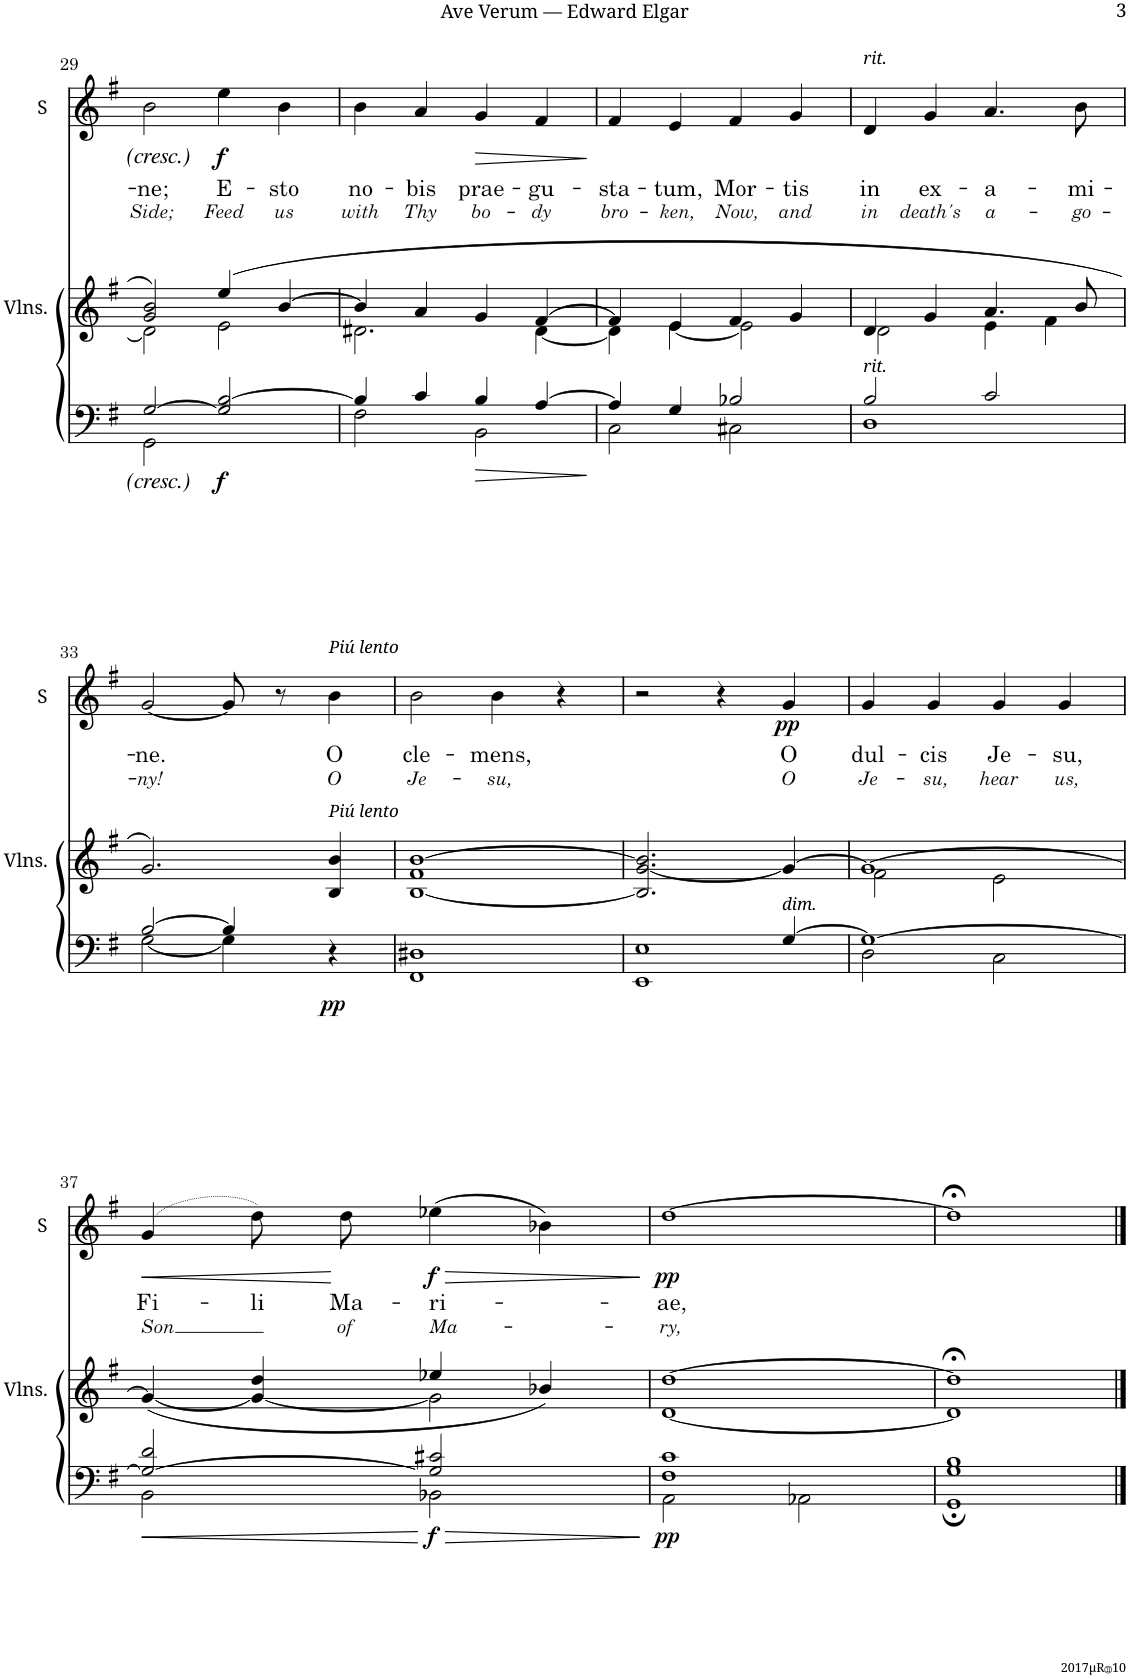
**kern	**dynam	**kern	**kern	**text	**text	**dynam
*part3	*part3	*part2	*part1	*part1	*part1	*part1
*staff3	*staff3	*staff2	*staff1	*staff1	*staff1	*staff1
*I"Violonchelos (sección)	*	*I"Organ.	*I"Soprano	*	*	*
*	*	*	*I'S	*	*	*
!!LO:PB:g=z
*clefF4	*	*clefG2	*clefG2	*	*	*
*k[f#]	*	*k[f#]	*k[f#]	*	*	*
*M4/4	*	*M4/4	*M4/4	*	*	*
=29	=29	=29	=29	=29	=29	=29
*^	*	*^	*	*	*	*
!	!	!	!	!	!	!LO:LY:b	!LO:LY:b	!
[2G/	2GG\	.	2g/ 2b/	2d\]	2b\	ne;	Side;	.
!	!	!LO:DY:b	!	!	!	!LO:LY:b	!LO:LY:b	!LO:DY:b
2G/] [2B/	2ryy	f	(4ee/	2e\	4ee\	E-	Feed	f
!	!	!	!	!	!	!LO:LY:b	!LO:LY:b	!
.	.	.	[4b/	.	4b\	sto	us	.
=30	=30	=30	=30	=30	=30	=30	=30	=30
!	!	!	!	!	!	!LO:LY:b	!LO:LY:b	!
4B/]	2F#\	.	4b/]	2.d#X\	4b\	no-	with	.
!	!	!	!	!	!	!LO:LY:b	!LO:LY:b	!
4c/	.	.	4a/	.	4a/	bis	Thy	.
!	!	!LO:HP:b	!	!	!	!LO:LY:b	!LO:LY:b	!LO:HP:b
4B/	2BB\	>	4g/	.	4g/	prae-	bo-	>
!	!	!	!	!	!	!LO:LY:b	!LO:LY:b	!
[4A/	.	.	[4f#/	[4d#\	4f#/	gu-	dy	.
*v	*v	*	*	*	*	*	*	*
*	*	*v	*v	*	*	*	*
.	]	.	.	.	.	]
=31	=31	=31	=31	=31	=31	=31
*^	*	*^	*	*	*	*
!	!	!	!	!	!	!LO:LY:b	!LO:LY:b	!
4A/]	2C\	.	4f#/]	4d#\]	4f#/	sta-	bro-	.
!	!	!	!	!	!	!LO:LY:b	!LO:LY:b	!
4G/	.	.	4e/	[4e\	4e/	tum,	ken,	.
!	!	!	!	!	!	!LO:LY:b	!LO:LY:b	!
2B-X/	2C#X\	.	4f#/	2e\]	4f#/	Mor-	Now,	.
!	!	!	!	!	!	!LO:LY:b	!LO:LY:b	!
.	.	.	4g/	.	4g/	tis	and	.
=32	=32	=32	=32	=32	=32	=32	=32	=32
!	!	!	!	!	!LO:TX:a:i:t=rit.	!	!	!
!LO:TX:a:i:t=rit.	!	!	!	!	!	!	!	!
!	!	!	!	!	!	!LO:LY:b	!LO:LY:b	!
2B/	1D	.	4d/	2d\	4d/	in	in	.
!	!	!	!	!	!	!LO:LY:b	!LO:LY:b	!
.	.	.	4g/	.	4g/	ex-	death's	.
!	!	!	!	!	!	!LO:LY:b	!LO:LY:b	!
2c/	.	.	4.a/	4e\	4.a/	a-	a-	.
.	.	.	.	4f#\	.	.	.	.
!	!	!	!	!	!	!LO:LY:b	!LO:LY:b	!
.	.	.	8b/	.	8b\	mi-	go-	.
*	*	*	*v	*v	*	*	*	*
!!LO:LB:g=z
=33	=33	=33	=33	=33	=33	=33	=33
!	!	!	!	!	!LO:LY:b	!LO:LY:b	!
[2B/	[2G\	.	2.g/)	[2g/	ne.	ny!	.
4B/]	4G\]	.	.	8g/]	.	.	.
.	.	.	.	8r	.	.	.
!	!	!	!	!LO:TX:a:i:t=Piú lento	!	!	!
!	!	!	!LO:TX:a:i:t=Piú lento	!	!	!	!
!	!	!LO:DY:b	!	!	!LO:LY:b	!LO:LY:b	!
4r	4ryy	pp	4B/ 4b/	4b\	O	O	.
=34	=34	=34	=34	=34	=34	=34	=34
!	!	!	!	!	!LO:LY:b	!LO:LY:b	!
*v	*v	*	*	*	*	*	*
1FF# 1D#X	.	[1B 1f# [1b	2b\	cle-	Je-	.
!	!	!	!	!LO:LY:b	!LO:LY:b	!
.	.	.	4b\	mens,	su,	.
.	.	.	4r	.	.	.
=35	=35	=35	=35	=35	=35	=35
*^	*	*	*	*	*	*
2.ryy	1EE 1E	.	2.B/] [2.g/ 2.b/]	2r	.	.	.
.	.	.	.	4r	.	.	.
!LO:TX:a:i:t=dim.	!	!	!	!	!	!	!
!	!	!	!	!	!LO:LY:b	!LO:LY:b	!LO:DY:b
[4G/	.	.	4g/_	4g/	O	O	pp
=36	=36	=36	=36	=36	=36	=36	=36
*	*	*	*^	*	*	*	*
!	!	!	!	!	!	!LO:LY:b	!LO:LY:b	!
1G_	2D\	.	1g_	2f#\	4g/	dul-	Je-	.
!	!	!	!	!	!	!LO:LY:b	!LO:LY:b	!
.	.	.	.	.	4g/	cis	su,	.
!	!	!	!	!	!	!LO:LY:b	!LO:LY:b	!
.	2C\	.	.	2e\	4g/	Je-	hear	.
!	!	!	!	!	!	!LO:LY:b	!LO:LY:b	!
.	.	.	.	.	4g/	su,	us,	.
!!LO:LB:g=z
=37	=37	=37	=37	=37	=37	=37	=37	=37
!	!	!LO:HP:b	!	!	!	!LO:LY:b	!LO:LY:b	!LO:HP:b
2G/_ 2d/	2BB\	<	(4g/_	2ryy	(4g/	Fi-	Son	<
!	!	!	!	!	!	!LO:LY:b	!	!
.	.	.	4g/_ 4dd/	.	8dd\L)	li	.	.
!	!	!	!	!	!	!LO:LY:b	!LO:LY:b	!
.	.	.	.	.	8dd\J	Ma-	of	[
!	!	!LO:HP:n=1:b	!	!	!	!LO:LY:b	!LO:LY:b	!LO:HP:b
!	!	!LO:DY:n=1:b	!	!	!	!	!	!LO:DY:n=1:b
2G/] 2c#X/	2BB-X\	[ > f	2g\]	4ee-X/	(4ee-X\	ri-	Ma-	> f
.	.	.	.	4b-X/)	4b-X\)	.	.	.
*v	*v	*	*	*	*	*	*	*
*	*	*v	*v	*	*	*	*
.	]	.	.	.	.	]
=38	=38	=38	=38	=38	=38	=38
*^	*	*^	*	*	*	*
!	!	!LO:DY:b	!	!	!	!LO:LY:b	!LO:LY:b	!LO:DY:b
1F# 1c	2AA\	pp	[1dd	[1d	[1dd	ae,	ry,	pp
.	2AA-X\	.	.	.	.	.	.	.
*v	*v	*	*	*	*	*	*	*
=39	=39	=39	=39	=39	=39	=39	=39
1GG; 1G; 1B;	.	1dd;<]	1d]	1dd;<]	.	.	.
*	*	*v	*v	*	*	*	*
==	==	==	==	==	==	==
*-	*-	*-	*-	*-	*-	*-
